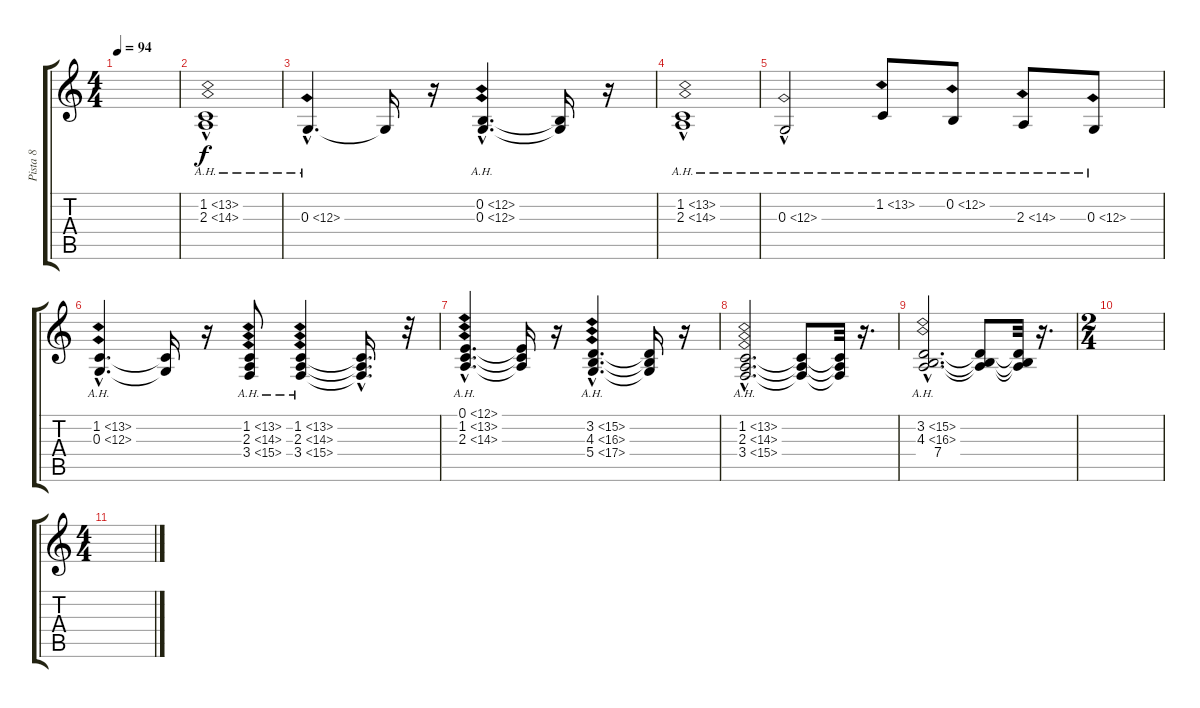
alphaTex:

\track ("Pista 8" "Pista 8") {instrument acousticgrandpiano}
\staff {score tabs}
\tuning (E4 B3 G3 D3 A2 E2) {hide}
\ts (4 4)
\tempo 94
\clef g2
\ks c
|
(1.2{ah 12} 2.3{ah 12 hac}).1{volume 11 balance 10} |
0.3{ah 12 hac}.4{d} 0.3{t}.16 r.16 (0.2{ah 12 hac} 0.3{ah 12 hac}).4{d} (0.2{t} 0.3{t}).16 r.16 |
(1.2{ah 12} 2.3{ah 12 hac}).1 |
0.3{ah 12 hac}.2 1.2{ah 12}.8 0.2{ah 12}.8 2.3{ah 12}.8 0.3{ah 12}.8 |
(1.2{ah 12 hac} 0.3{ah 12 hac}).4{d} (1.2{t} 0.3{t}).16 r.16 (1.2{ah 12} 2.3{ah 12} 3.4{ah 12}).8 (1.2{ah 12} 2.3{ah 12} 3.4{ah 12}).4 (1.2{hac t} 2.3{hac t} 3.4{hac t}).16{d} r.32 |
(0.1{ah 12 hac} 1.2{ah 12 hac} 2.3{ah 12 hac}).4{d} (0.1{t} 1.2{t} 2.3{t}).16 r.16 (3.2{ah 12 hac} 4.3{ah 12 hac} 5.4{ah 12 hac}).4{d} (3.2{t} 4.3{t} 5.4{t}).16 r.16 |
(1.2{ah 12 hac} 2.3{ah 12 hac} 3.4{ah 12 hac}).2{d} (1.2{t} 2.3{t} 3.4{t}).8 (1.2{t} 2.3{t} 3.4{t}).32 r.16{d} |
(3.2{ah 12 hac} 4.3{ah 12 hac} 7.4{hac}).2{d} (3.2{t} 4.3{t} 7.4{t}).8 (3.2{t} 4.3{t} 7.4{t}).32 r.16{d} |
\ts (2 4)
|
\ts (4 4)
